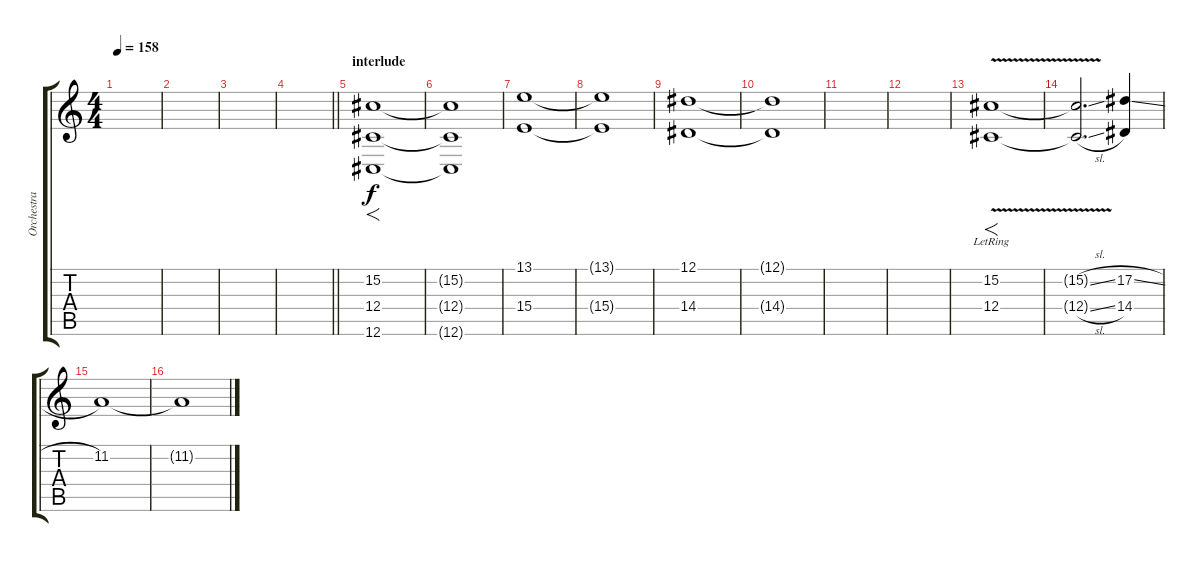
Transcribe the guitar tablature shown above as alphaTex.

\track ("Orchestra" "Orchestra") {instrument violin}
\staff {score tabs}
\tuning (Eb4 Bb3 Gb3 Db3 Ab2 Db2) {hide}
\ts (4 4)
\tempo 158
\clef g2
\ks c
|
|
|
\barLineRight lightlight
|
\section ("" "interlude")
(15.2 12.4 12.6).1{f} |
(15.2{t} 12.4{t} 12.6{t}).1 |
(13.1 15.4).1 |
(13.1{t} 15.4{t}).1 |
(12.1 14.4).1 |
(12.1{t} 14.4{t}).1 |
|
|
(15.2{v lr} 12.4).1{f} |
(15.2{sl t} 12.4{sl t}).2{d} (17.2{sl} 14.4).4 |
11.2.1 |
11.2{t}.1
